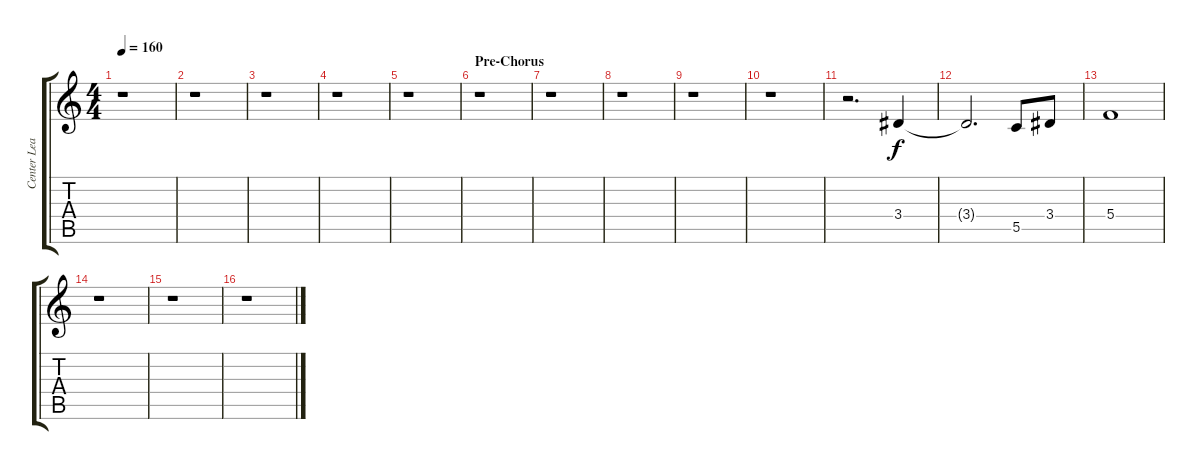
\track ("Center Lead 1" "Center Lea") {instrument overdrivenguitar}
\staff {score tabs}
\tuning (D4 A3 F3 C3 G2 C2) {hide}
\ts (4 4)
\tempo 160
\clef g2
\ks aminor
r.1{dy f} |
r.1 |
r.1 |
r.1 |
r.1 |
\section ("" "Pre-Chorus")
r.1 |
r.1 |
r.1 |
r.1 |
r.1 |
r.2{d} 3.4.4 |
3.4{t}.2{d} 5.5.8 3.4.8 |
5.4.1 |
r.1 |
r.1 |
r.1
